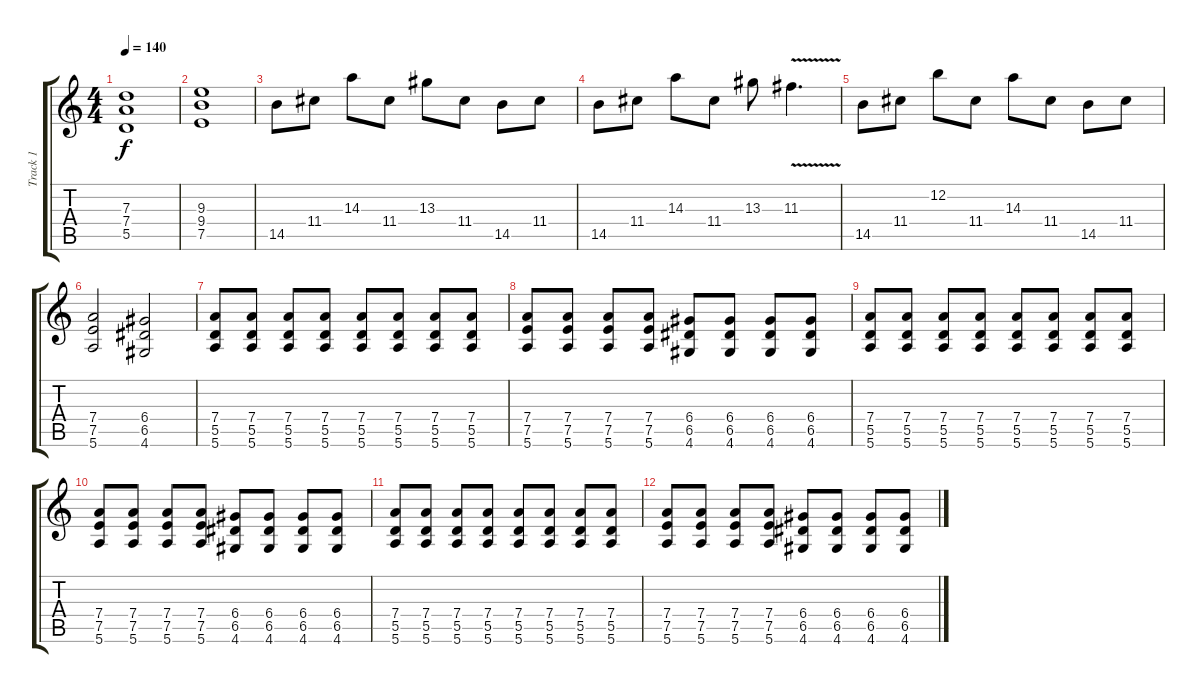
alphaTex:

\track ("Track 1" "Track 1") {instrument overdrivenguitar}
\staff {score tabs}
\tuning (E4 B3 G3 D3 A2 E2) {hide}
\ts (4 4)
\tempo 140
\clef g2
\ks c
(7.3 7.4 5.5).1{dy f} |
(9.3 9.4 7.5).1 |
14.5.8 11.4.8 14.3.8 11.4.8 13.3.8 11.4.8 14.5.8 11.4.8 |
14.5.8 11.4.8 14.3.8 11.4.8 13.3.8 11.3{v}.4{d} |
14.5.8 11.4.8 12.2.8 11.4.8 14.3.8 11.4.8 14.5.8 11.4.8 |
(7.4 7.5 5.6).2 (6.4 6.5 4.6).2 |
(7.4 5.5 5.6).8 (7.4 5.5 5.6).8 (7.4 5.5 5.6).8 (7.4 5.5 5.6).8 (7.4 5.5 5.6).8 (7.4 5.5 5.6).8 (7.4 5.5 5.6).8 (7.4 5.5 5.6).8 |
(7.4 7.5 5.6).8 (7.4 7.5 5.6).8 (7.4 7.5 5.6).8 (7.4 7.5 5.6).8 (6.4 6.5 4.6).8 (6.4 6.5 4.6).8 (6.4 6.5 4.6).8 (6.4 6.5 4.6).8 |
(7.4 5.5 5.6).8 (7.4 5.5 5.6).8 (7.4 5.5 5.6).8 (7.4 5.5 5.6).8 (7.4 5.5 5.6).8 (7.4 5.5 5.6).8 (7.4 5.5 5.6).8 (7.4 5.5 5.6).8 |
(7.4 7.5 5.6).8 (7.4 7.5 5.6).8 (7.4 7.5 5.6).8 (7.4 7.5 5.6).8 (6.4 6.5 4.6).8 (6.4 6.5 4.6).8 (6.4 6.5 4.6).8 (6.4 6.5 4.6).8 |
(7.4 5.5 5.6).8 (7.4 5.5 5.6).8 (7.4 5.5 5.6).8 (7.4 5.5 5.6).8 (7.4 5.5 5.6).8 (7.4 5.5 5.6).8 (7.4 5.5 5.6).8 (7.4 5.5 5.6).8 |
(7.4 7.5 5.6).8 (7.4 7.5 5.6).8 (7.4 7.5 5.6).8 (7.4 7.5 5.6).8 (6.4 6.5 4.6).8 (6.4 6.5 4.6).8 (6.4 6.5 4.6).8 (6.4 6.5 4.6).8
